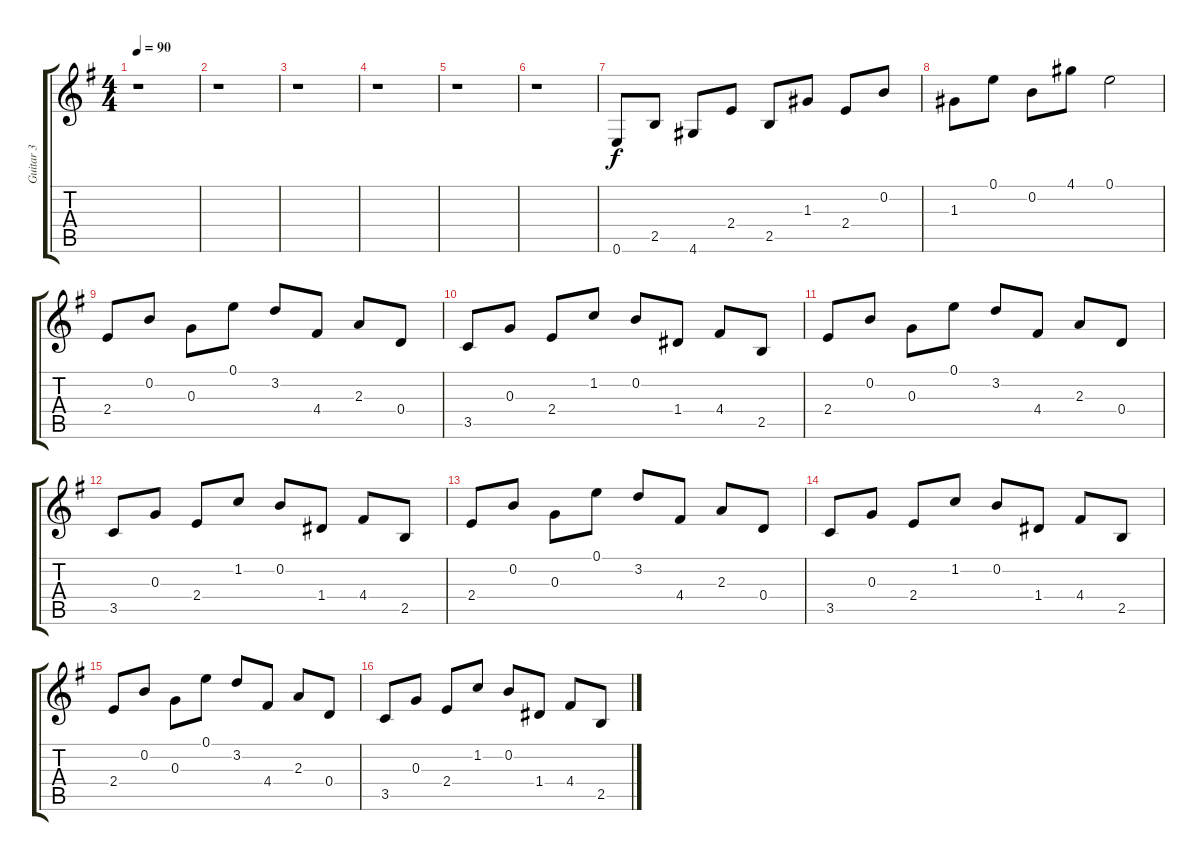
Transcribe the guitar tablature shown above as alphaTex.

\track ("Guitar 3" "Guitar 3") {instrument acousticguitarnylon}
\staff {score tabs}
\tuning (E4 B3 G3 D3 A2 E2) {hide}
\ts (4 4)
\tempo 90
\clef g2
\ks g
r.1{dy f} |
r.1 |
r.1 |
r.1 |
r.1 |
r.1 |
0.6.8 2.5.8 4.6.8 2.4.8 2.5.8 1.3.8 2.4.8 0.2.8 |
1.3.8 0.1.8 0.2.8 4.1.8 0.1.2 |
2.4.8 0.2.8 0.3.8 0.1.8 3.2.8 4.4.8 2.3.8 0.4.8 |
3.5.8 0.3.8 2.4.8 1.2.8 0.2.8 1.4.8 4.4.8 2.5.8 |
2.4.8 0.2.8 0.3.8 0.1.8 3.2.8 4.4.8 2.3.8 0.4.8 |
3.5.8 0.3.8 2.4.8 1.2.8 0.2.8 1.4.8 4.4.8 2.5.8 |
2.4.8 0.2.8 0.3.8 0.1.8 3.2.8 4.4.8 2.3.8 0.4.8 |
3.5.8 0.3.8 2.4.8 1.2.8 0.2.8 1.4.8 4.4.8 2.5.8 |
2.4.8 0.2.8 0.3.8 0.1.8 3.2.8 4.4.8 2.3.8 0.4.8 |
3.5.8 0.3.8 2.4.8 1.2.8 0.2.8 1.4.8 4.4.8 2.5.8
